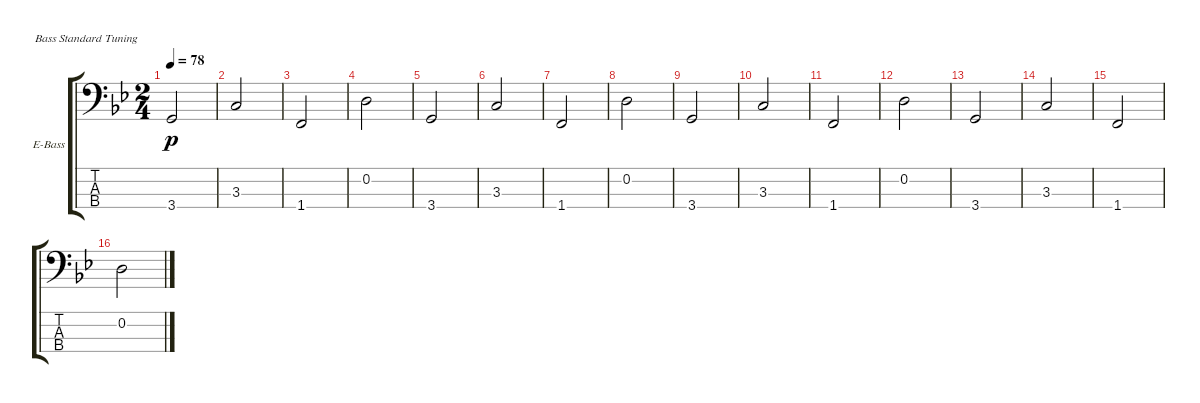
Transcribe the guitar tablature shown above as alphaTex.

\defaultSystemsLayout 4
\bracketExtendMode groupsimilarinstruments
\firstSystemTrackNameOrientation horizontal
\otherSystemsTrackNameOrientation horizontal
\track ("Сёма" "E-Bass") {instrument electricbassfinger}
\staff {score tabs}
\tuning (G2 D2 A1 E1)
\ts (2 4)
\tempo 78
\clef f4
\ks gminor
3.4.2{dy p} |
3.3.2 |
1.4.2 |
0.2.2 |
3.4.2 |
3.3.2 |
1.4.2 |
0.2.2 |
3.4.2 |
3.3.2 |
1.4.2 |
0.2.2 |
3.4.2 |
3.3.2 |
1.4.2 |
0.2.2
